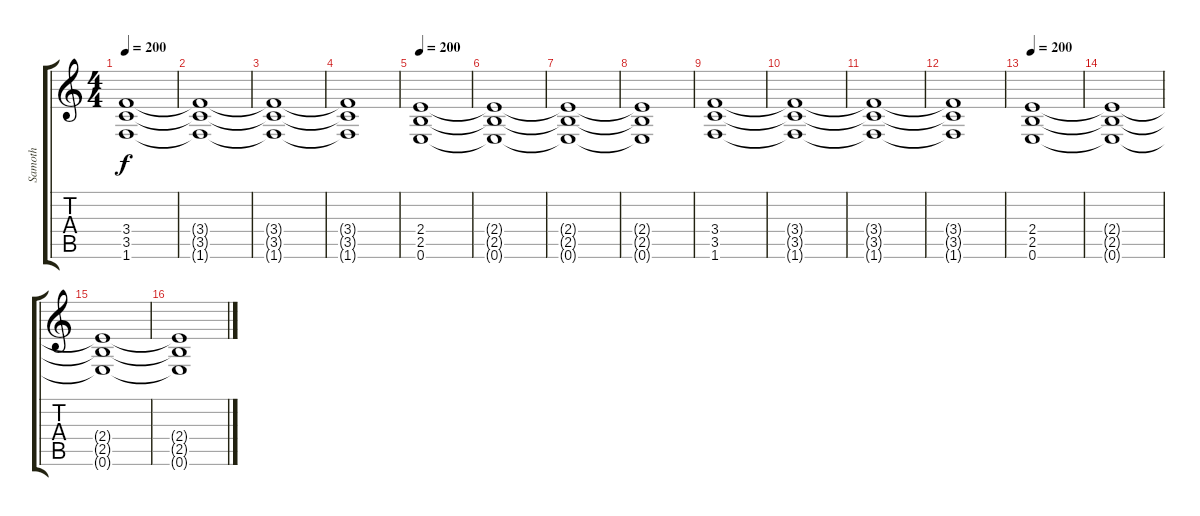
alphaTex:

\track ("Samoth" "Samoth") {instrument distortionguitar}
\staff {score tabs}
\tuning (E4 B3 G3 D3 A2 E2) {hide}
\ts (4 4)
\tempo 200
\clef g2
\ks c
(3.4 3.5 1.6).1{dy f} |
(3.4{t} 3.5{t} 1.6{t}).1 |
(3.4{t} 3.5{t} 1.6{t}).1 |
(3.4{t} 3.5{t} 1.6{t}).1 |
\tempo 200
(2.4 2.5 0.6).1 |
(2.4{t} 2.5{t} 0.6{t}).1 |
(2.4{t} 2.5{t} 0.6{t}).1 |
(2.4{t} 2.5{t} 0.6{t}).1 |
(3.4 3.5 1.6).1 |
(3.4{t} 3.5{t} 1.6{t}).1 |
(3.4{t} 3.5{t} 1.6{t}).1 |
(3.4{t} 3.5{t} 1.6{t}).1 |
\tempo 200
(2.4 2.5 0.6).1 |
(2.4{t} 2.5{t} 0.6{t}).1 |
(2.4{t} 2.5{t} 0.6{t}).1 |
(2.4{t} 2.5{t} 0.6{t}).1
